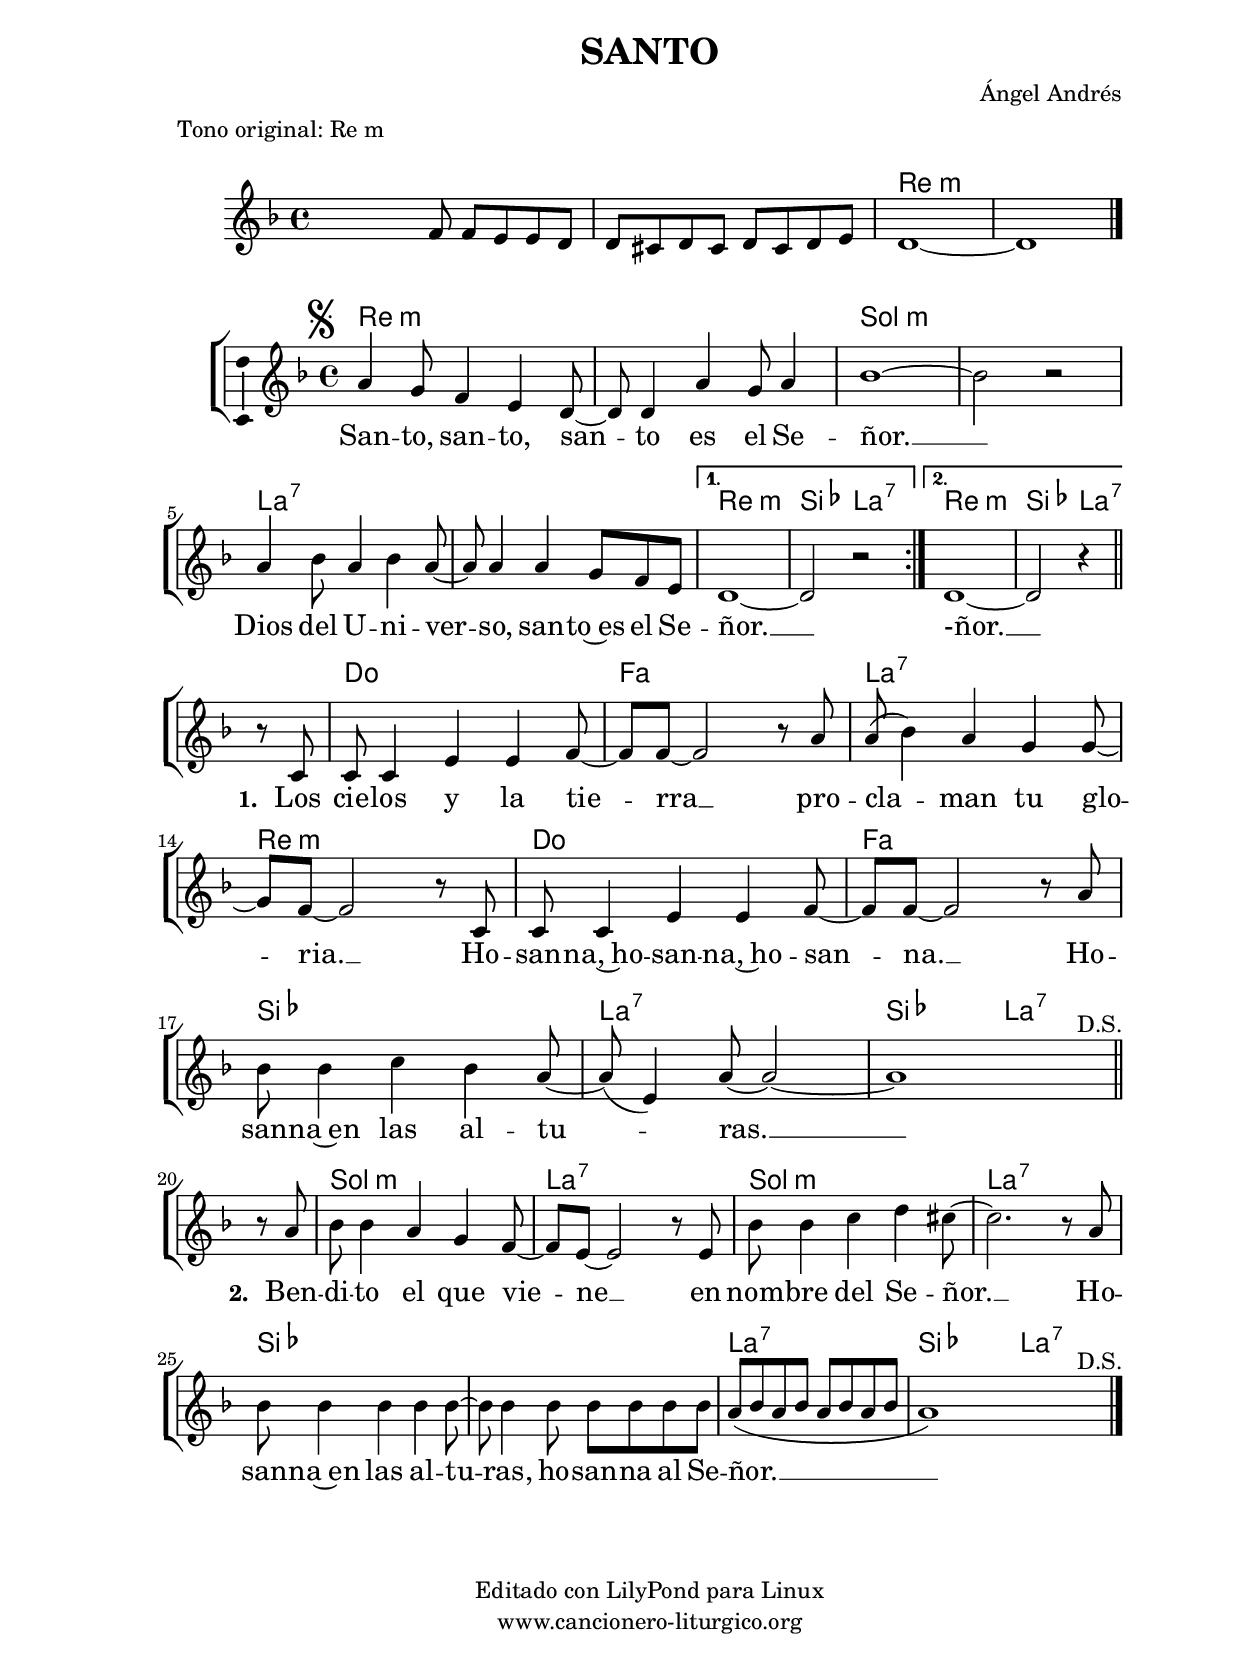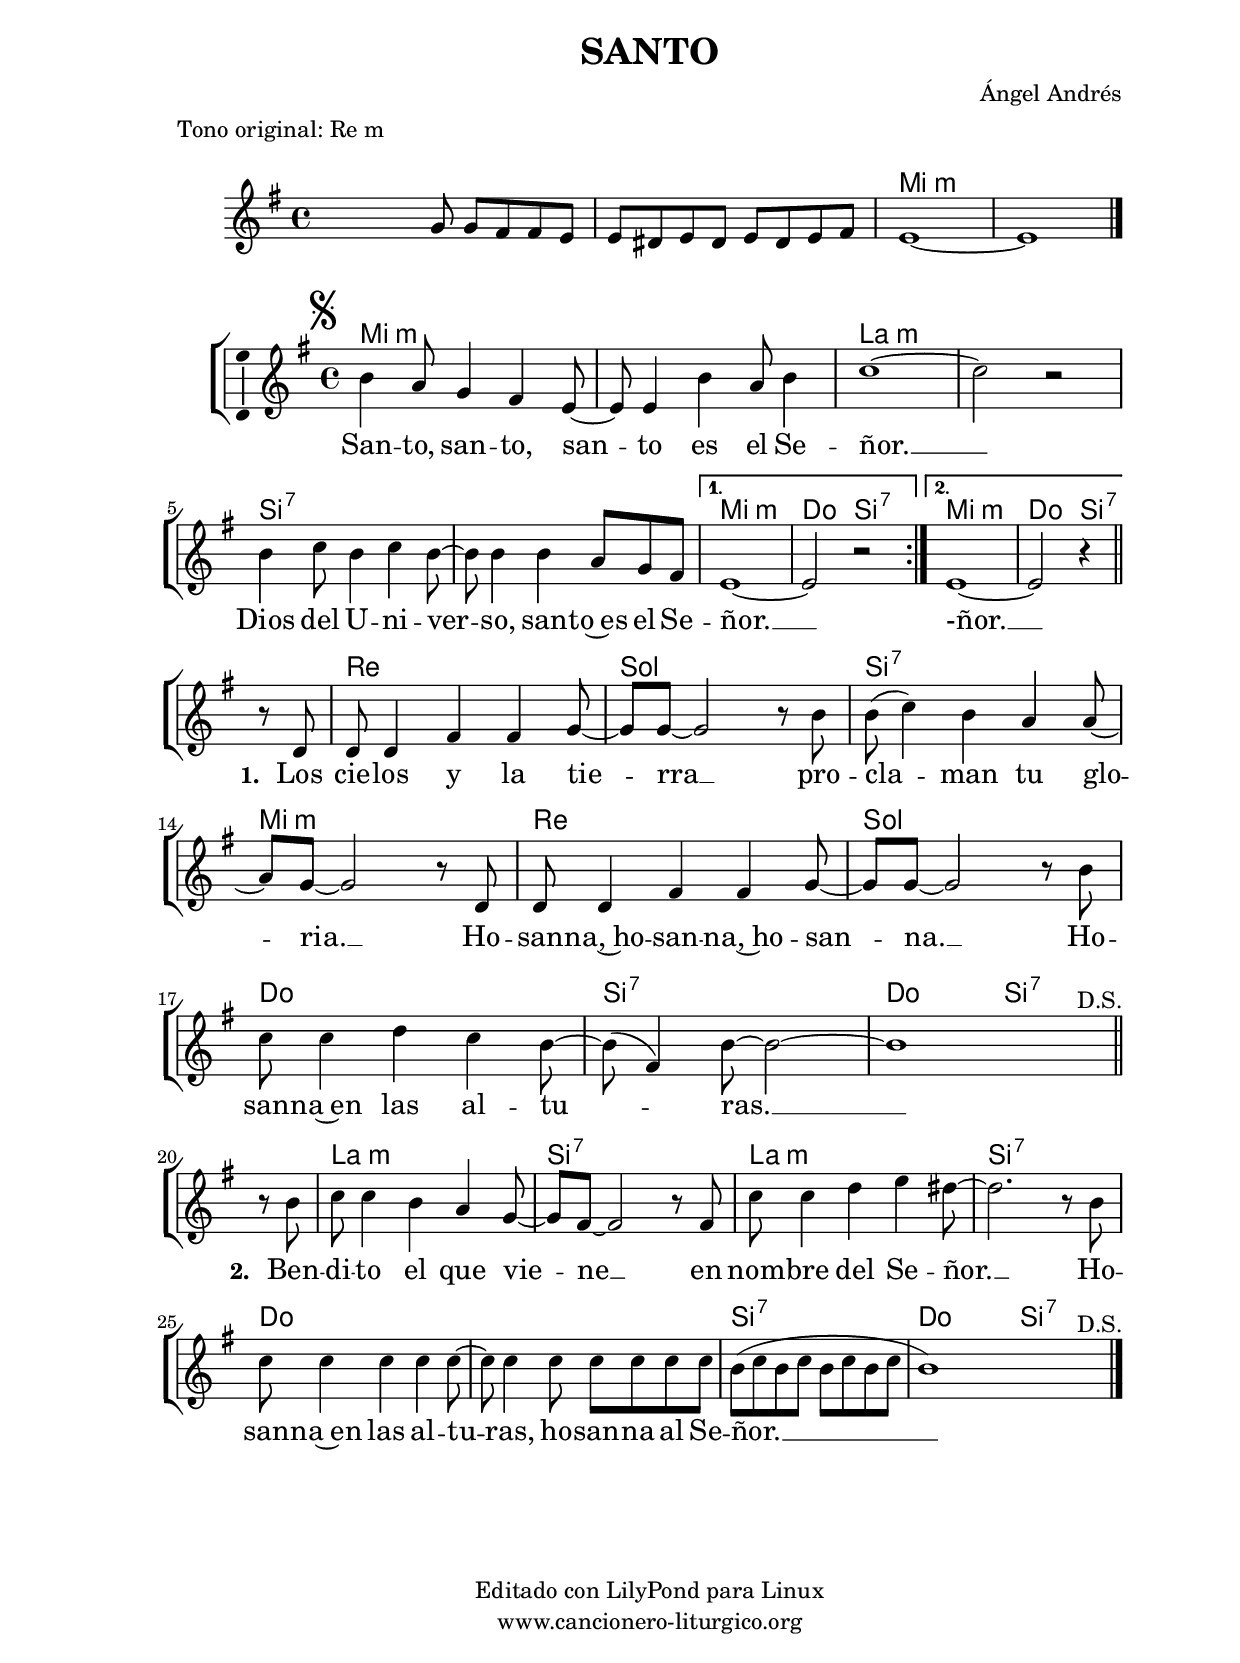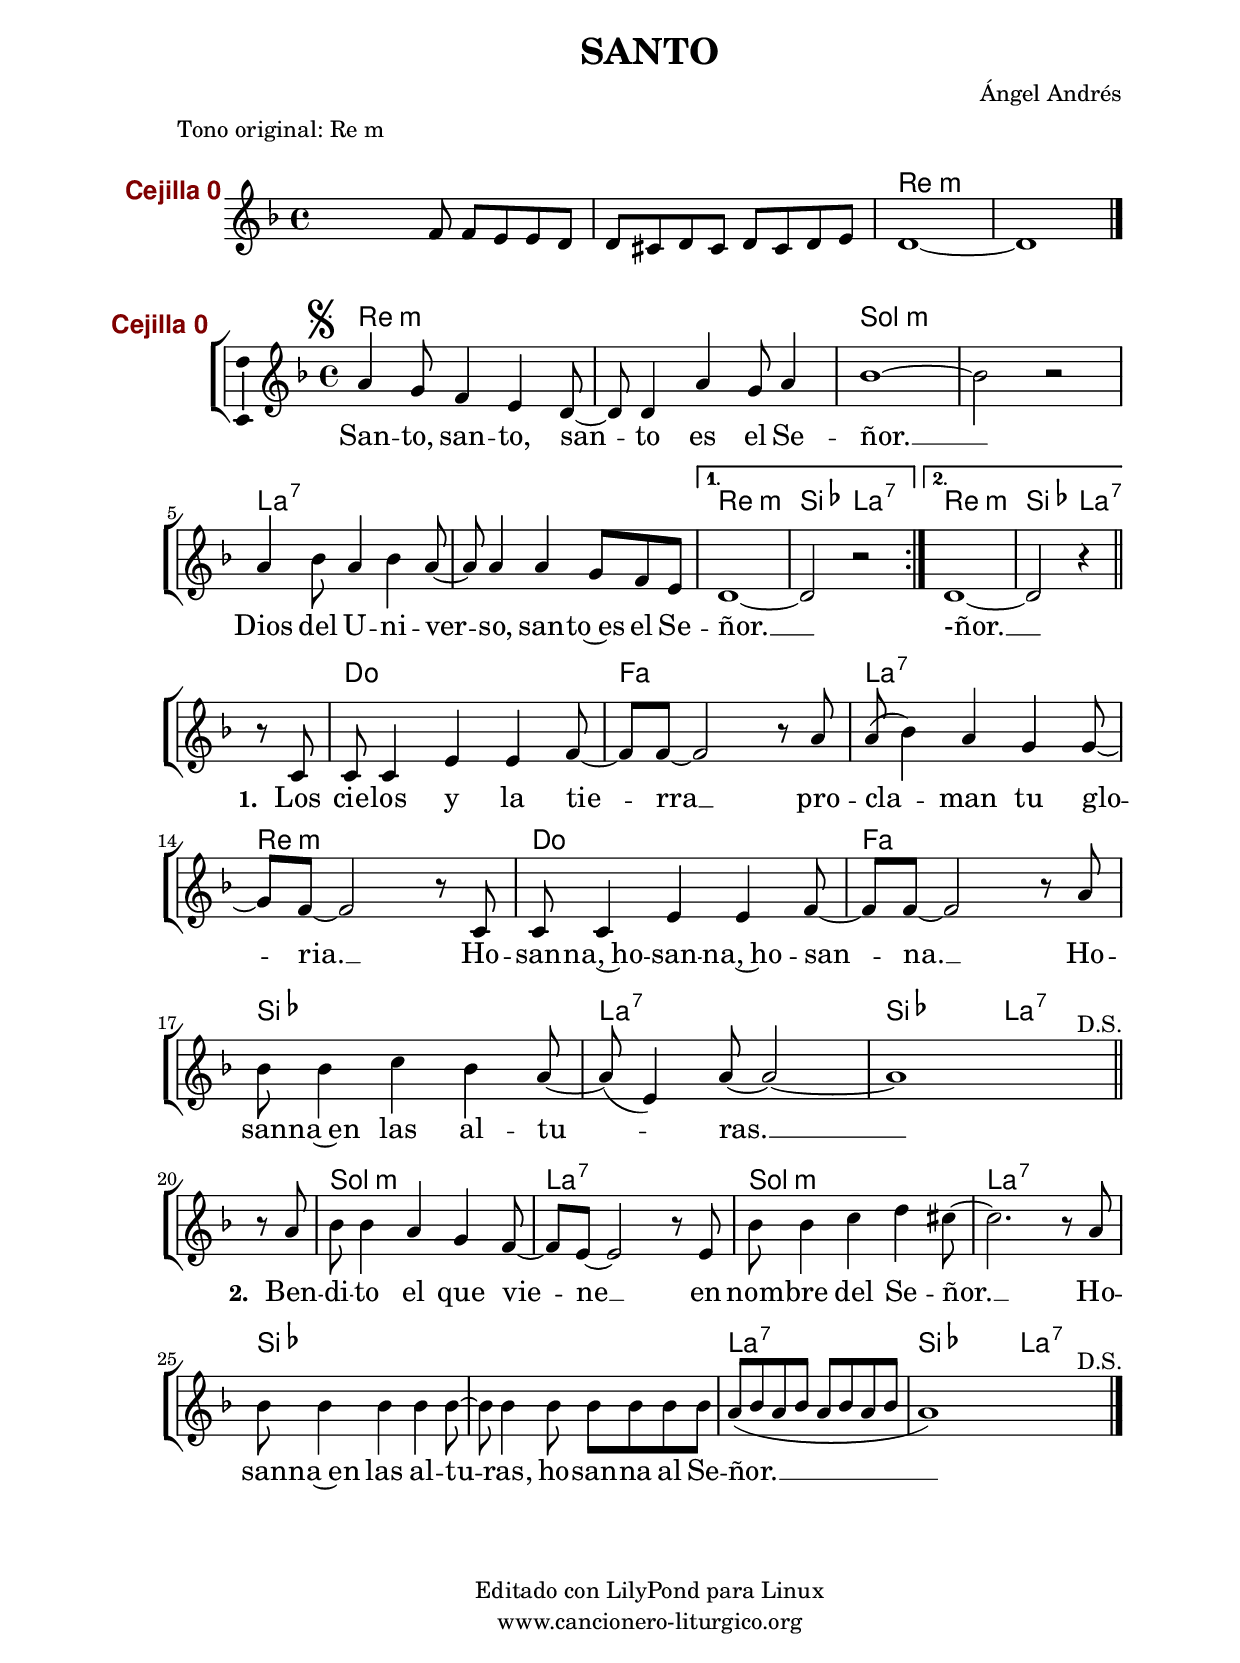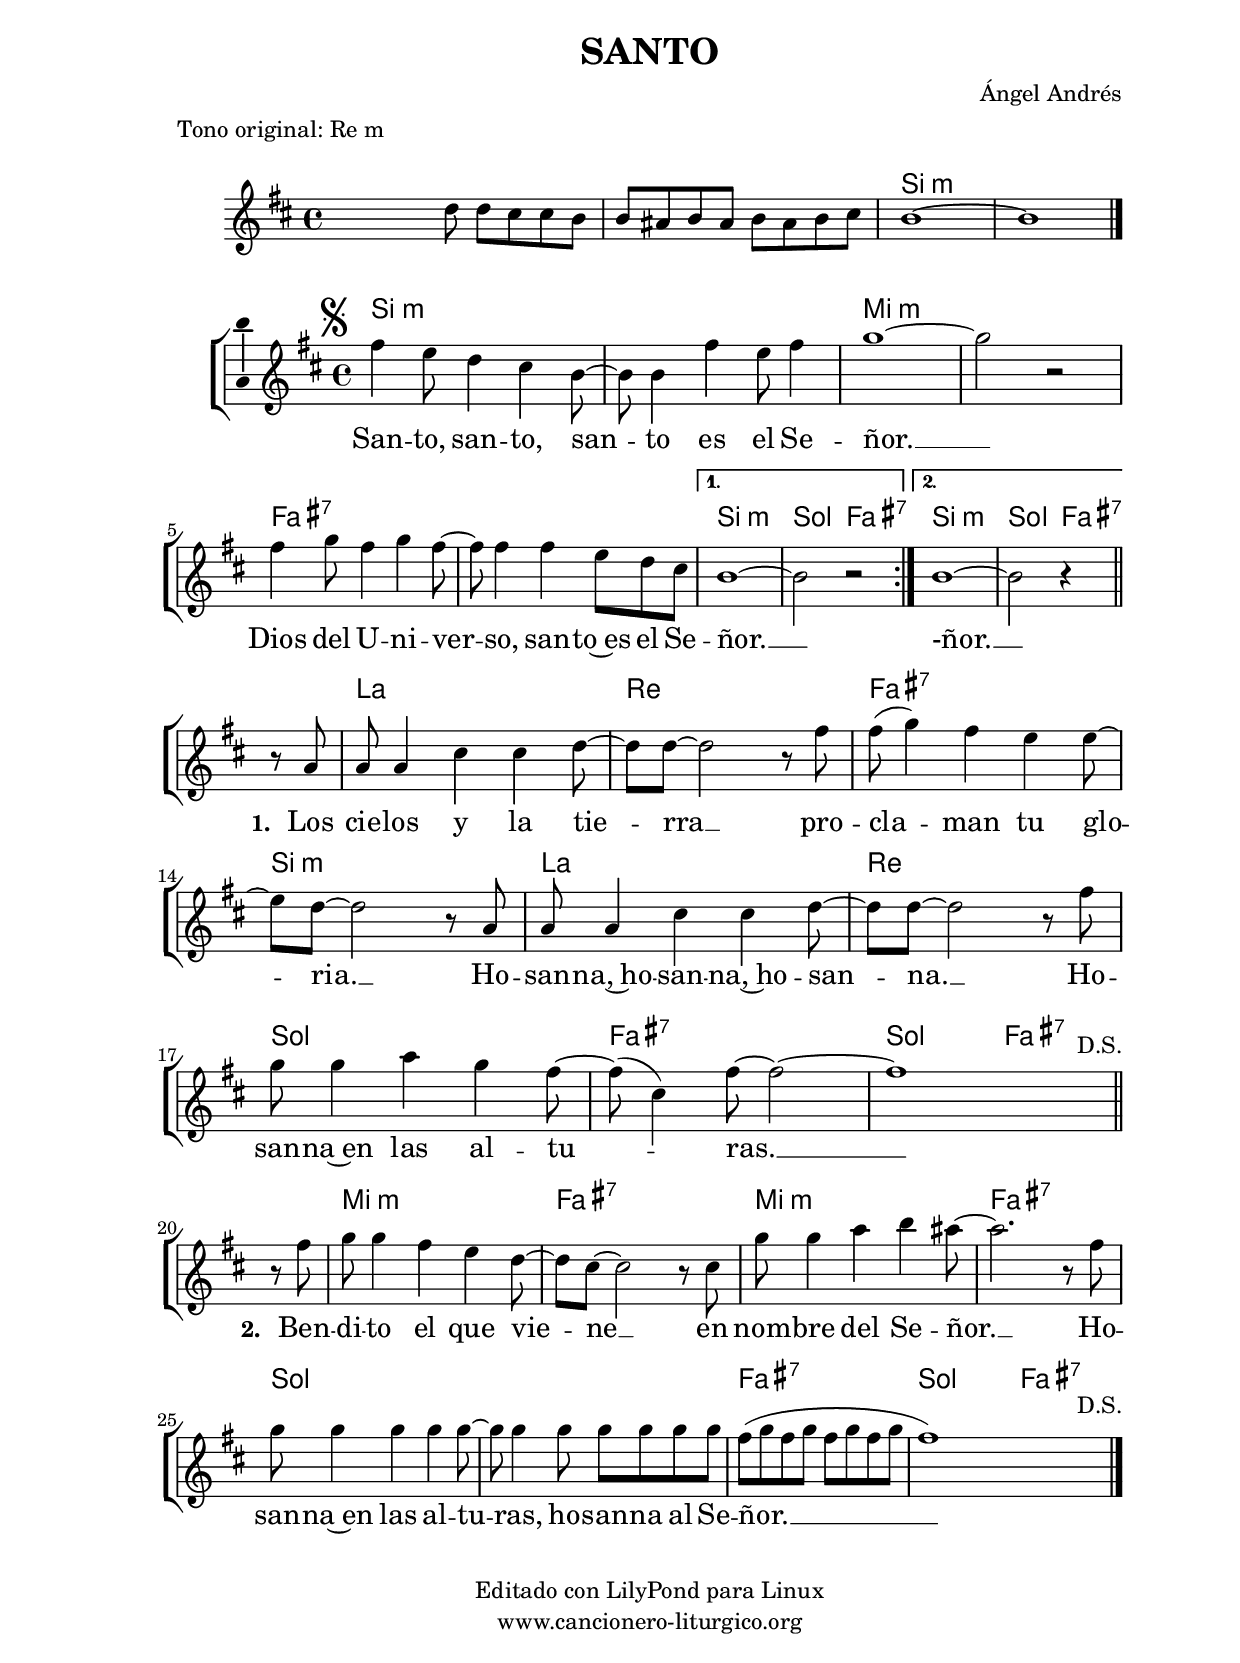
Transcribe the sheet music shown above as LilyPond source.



%versión de lilypond para la que se ha escrito esta partitura:
\version "2.16.0"

	%Tamaño papel
	#(set-default-paper-size "a4")
	%Tamaño partitura
	#(set-global-staff-size 20)
	%No responde al pulsar sobre una nota
	#(ly:set-option 'point-and-click #f)

%parámetros del encabezamiento:
\header {
	title = "SANTO"
	subtitle = ""
	composer = "Ángel Andrés"
	poet = ""
	meter = "Tono original: Re m"
	arranger = ""
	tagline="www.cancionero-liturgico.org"
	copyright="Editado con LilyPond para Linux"
	tiempo = ""
	usos = "Sanctus"
	letra = ""
	}

%parámetros asociados al papel:
\paper  {
	oddHeaderMarkup = \markup {\fill-line { \on-the-fly #not-first-page \fromproperty #'header:title \on-the-fly #not-first-page \fromproperty #'header:composer }}
	evenHeaderMarkup = \markup {\fill-line { \fromproperty #'header:composer \fromproperty #'header:title }}
	#(set-paper-size "a4")
	print-page-number = ##f
	first-page-number = 1
	print-first-page-number = ##f
%	head-separation = 3.0 \cm
	top-margin = 2.0 \cm
	bottom-margin = 0.5\cm
%%%	bottom-margin = -2.0\cm
	left-margin = 3.0 \cm
	line-width = 16.0 \cm 
	indent = 8\mm
	interscoreline = 2.\mm
	between-system-space = 15\mm
%	para que las partituras no llenen la hoja:
	ragged-bottom = ##t
%	idem para la última hoja:
	ragged-last-bottom = ##f
%	para que las partituras llenen el ancho del papel:
	ragged-last = ##f
	after-title-space = 2.5 \cm
page-count=1
%system-count=6

	%Flexible Vertical Spacing
%	markup-markup-spacing =
%	#'((basic-distance . 15) (minimum-distance . 15) (padding . 3))
	markup-system-spacing =
	#'((basic-distance . 15) (minimum-distance . 15) (padding . 3))
	system-system-spacing =
	#'((basic-distance . 15) (minimum-distance . 15) (padding . 2))
	score-system-spacing =
	#'((basic-distance . 15) (minimum-distance . 15) (padding . 5))
%	top-system-spacing = % header
%	#'((basic-distance . 8) (minimum-distance . 0) (padding . 0))
%	top-markup-spacing =
%	#'((basic-distance . 20) (minimum-distance . 20) (padding . 0))
	last-bottom-spacing = % footer
	#'((basic-distance . 5) (minimum-distance . 5) (padding . 0))
%	score-markup-spacing =
%	#'((basic-distance . 16) (minimum-distance . 13) (padding . 0))

	}


%parámetros que afectan a toda la partitura:
global =  {
	%clave de sol (G):
	\clef G
	%armadura:
%	\transpose c ees
	\key d \minor
	\tempo 4=148
	\set Score.tempoHideNote = ##t
	}


acordesintro = {
	\italianChords
	\chordmode {
%	\transpose c ees
{

s1
s1
d1:m d:m

	}
	}
}



melodiaintro = 
%	\transpose c ees
{

	\relative c'{
	\time 4/4

s4 s8
f8 f e e d
d8 cis d cis d cis d e
d1~
d1

}
	\bar "|."
	}

acordes = {
	\italianChords
	\chordmode {
%	\transpose c ees
{

\repeat volta 2 {
d1:m d:m g:m g:m a:7 a:7
}\alternative {
{
d:m
bes2 a:7
}
{
d1:m
bes2 a4:7 %s4
}
}

s4
c1 f a:7 d:m c f bes a:7 bes2 a:7

s4
g1:m a:7 g:m a:7 bes bes a:7 bes2 a:7

	}
	}
}

melodia = 
%	\transpose c ees
{
	\relative c''{
	\time 4/4

\repeat volta 2 {
\mark \markup { \musicglyph #"scripts.segno" }
a4 g8 f4 e d8~
d8 d4 a' g8 a4
bes1~
bes2 r2
a4 bes8 a4 bes a8~
a8 a4 a g8 f e
}\alternative {
{
d1~
d2 r2
}
{
d1~
d2 r4 %s4
}
}

\bar"||"
\break

\partial 4
r8 c8
c8 c4 e e f8~
f8 f8~f2 r8 a8
a8 (bes4) a g g8~
g8 f8~f2 r8 c8
c8 c4 e e f8~
f8 f8~f2 r8 a8
bes8 bes4 c bes a8~
a8 (e4) a8~a2~
a1^"                              D.S."

\bar"||"
\break

\partial4
r8 a8
bes8 bes4 a g f8~
f8 e8~e2 r8 e8
bes'8 bes4 c d cis8~
cis2. r8 a8
bes8 bes4 bes bes bes8~
bes8 bes4 bes8 bes bes bes bes
a8 (bes a bes a bes a bes
a1^"                         D.S.")

	\bar "|."
	}
	}


texto = \lyricmode {
San -- to, san -- to, san -- to es el Se -- ñor. __
Dios del U -- ni -- ver -- so, san -- to~es el Se -- ñor. __
-ñor. __

\set stanza =#"1. "
Los cie -- los y la tie -- rra __
pro -- cla -- man tu glo -- ria. __
Ho -- san -- na,~ho -- san -- na,~ho -- san -- na. __
Ho -- san -- na~en las al -- tu -- ras. __

\set stanza =#"2. "
Ben -- di -- to el que vie -- ne __
en nom -- bre del Se -- ñor. __
Ho -- san -- na~en las al -- tu -- ras,
ho -- san -- na al Se -- ñor. __

	}

acordesintroStaff = \context ChordNames = acordesintroStaff <<
	\set chordChanges = ##t
	\acordesintro
	>>

acordesStaff = \context ChordNames = acordesStaff <<
	\set chordChanges = ##t
	\acordes
	>>


%%%%%%%%%%%%%%%%%%%%%%%%%%%%%%%%%%% CEJILLA %%%%%%%%%%%%%%%%%%%%%%%%%%%%%%%%%%%
acordesintrocejilla = {
%%%	\override ChordNames.ChordName #'font-size = #-1
%%%	\override ChordNames.ChordName #'font-series = #'bold
	\transpose c c {
		\acordesintro
		}
	}

acordesintrocejillaStaff = \context ChordNames = acordesintrocejillaStaff <<
	\set Staff.instrumentName = \markup \with-color #darkred \larger \bold \sans "Cejilla 0"
	\set chordChanges = ##t
	\acordesintrocejilla
	>>
acordescejilla = {
%%%	\override ChordNames.ChordName #'font-size = #-1
%%%	\override ChordNames.ChordName #'font-series = #'bold
	\transpose c c {
		\acordes
		}
	}

acordescejillaStaff = \context ChordNames = acordescejillaStaff <<
	\set Staff.instrumentName = \markup \with-color #darkred \larger \bold \sans "Cejilla 0"
	\set chordChanges = ##t
	\acordescejilla
	>>
%%%%%%%%%%%%%%%%%%%%%%%%%%%%%%%%%%% CEJILLA %%%%%%%%%%%%%%%%%%%%%%%%%%%%%%%%%%%


vozintroStaff = \context Voice = vozintroStaff
<<
	\override Staff.StaffSymbol #'staff-space = #(magstep -0.35)
	\set Staff.midiInstrument = #"english horn"
	\set Staff.midiMinimumVolume = #0.7
	\set Staff.midiMaximumVolume = #0.9
	\global
	\melodiaintro
	>>

vozStaff = \context Voice = vozStaff
\with {\consists "Ambitus_engraver"}
<<
%	\set Staff.instrumentName = ""
%	\set Staff.shortInstrumentName = ""
%	\set Staff.midiInstrument = #"clarinet"
%	\set Staff.midiInstrument = #"cello"
%	\set Staff.midiInstrument = #"flute"
	\set Staff.midiInstrument = #"electric guitar (jazz)"
%	\set Staff.midiInstrument = #"english horn"
%	\set Staff.midiInstrument = #"violin"
%	\set Staff.midiInstrument = #"glockenspiel"
	\set Staff.midiMinimumVolume = #0.7
	\set Staff.midiMaximumVolume = #0.9
	\global
	\melodia
	>>

textoStaff = \context Lyrics = textoStaff <<
	\lyricsto vozStaff \texto
	>>

\book {
	\score {
		\context ChoirStaff {
%			\override StaffGroup.SystemStartBracket #'collapse-height = #1
%			\override Score.SystemStartBar #'collapse-height = #1
			<<
			\acordesintroStaff
			\vozintroStaff
			>>
			}
		\layout {
	    		\context {
				\Lyrics
				\override LyricText #'font-size = #2
				}
	   		 \context {
				\Score
				\override StaffSymbol #'staff-space = #(magstep +3)
				}
			}
		}
	\score {
		\context ChoirStaff {
			\override StaffGroup.SystemStartBracket #'collapse-height = #1
			\override Score.SystemStartBar #'collapse-height = #1
			<<
			\acordesStaff
			\vozStaff
			\textoStaff
			>>
			}
		\layout {
system-count=7
	    		\context {
				\Lyrics
				\override LyricText #'font-size = #2
				}
	   		 \context {
				\Score
				\override StaffSymbol #'staff-space = #(magstep +3)
				}
			}
		}
	\score {
		\unfoldRepeats
		\context ChoirStaff {
			<<
			\acordesintroStaff
			\vozintroStaff
			>>
			<<
			\acordesStaff
			\vozStaff
			>>
			}
		\midi {
	  		\context {
	  			\Score
				tempoWholesPerMinute = #(ly:make-moment 70 4)
				}
			}
		}
	}


%Partitura para guitarra
#(define output-suffix "G")
\book {
	\score {
		\context ChoirStaff {
%			\override StaffGroup.SystemStartBracket #'collapse-height = #1
%			\override Score.SystemStartBar #'collapse-height = #1
			<<
			\acordesintrocejillaStaff
			\vozintroStaff
			>>
			}
		\layout {
%%%%%%%%%%%%%%%%%%%%%%%%%%%%%%%%%%% CEJILLA %%%%%%%%%%%%%%%%%%%%%%%%%%%%%%%%%%%
			\context {
				\ChordNames \consists Instrument_name_engraver
				}
%%%%%%%%%%%%%%%%%%%%%%%%%%%%%%%%%%% CEJILLA %%%%%%%%%%%%%%%%%%%%%%%%%%%%%%%%%%%
	    		\context {
				\Lyrics
				\override LyricText #'font-size = #2
				}
	   		 \context {
				\Score
				\override StaffSymbol #'staff-space = #(magstep +3)
				}
			}
		}
	\score {
		\context ChoirStaff {
			\override StaffGroup.SystemStartBracket #'collapse-height = #1
			\override Score.SystemStartBar #'collapse-height = #1
			<<
			\acordescejillaStaff
			\vozStaff
			\textoStaff
			>>
			}
		\layout {
system-count=7
%%%%%%%%%%%%%%%%%%%%%%%%%%%%%%%%%%% CEJILLA %%%%%%%%%%%%%%%%%%%%%%%%%%%%%%%%%%%
			\context {
				\ChordNames \consists Instrument_name_engraver
				}
%%%%%%%%%%%%%%%%%%%%%%%%%%%%%%%%%%% CEJILLA %%%%%%%%%%%%%%%%%%%%%%%%%%%%%%%%%%%
	    		\context {
				\Lyrics
				\override LyricText #'font-size = #2
				}
	   		 \context {
				\Score
				\override StaffSymbol #'staff-space = #(magstep +3)
				}
			}
		}
	}


#(define output-suffix "C")
\book {
	\score {
		\context ChoirStaff {
%			\override StaffGroup.SystemStartBracket #'collapse-height = #1
%			\override Score.SystemStartBar #'collapse-height = #1
\transpose c d
			<<
			\acordesintroStaff
			\vozintroStaff
			>>
			}
		\layout {
	    		\context {
				\Lyrics
				\override LyricText #'font-size = #2
				}
	   		 \context {
				\Score
				\override StaffSymbol #'staff-space = #(magstep +3)
				}
			}
		}
	\score {
		\context ChoirStaff {
			\override StaffGroup.SystemStartBracket #'collapse-height = #1
			\override Score.SystemStartBar #'collapse-height = #1
\transpose c d
			<<
			\acordesStaff
			\vozStaff
			\textoStaff
			>>
			}
		\layout {
system-count=7
	    		\context {
				\Lyrics
				\override LyricText #'font-size = #2
				}
	   		 \context {
				\Score
				\override StaffSymbol #'staff-space = #(magstep +3)
				}
			}
		}
	}


#(define output-suffix "S")
\book {
	\score {
		\context ChoirStaff {
%			\override StaffGroup.SystemStartBracket #'collapse-height = #1
%			\override Score.SystemStartBar #'collapse-height = #1
\transpose c a
			<<
			\acordesintroStaff
			\vozintroStaff
			>>
			}
		\layout {
	    		\context {
				\Lyrics
				\override LyricText #'font-size = #2
				}
	   		 \context {
				\Score
				\override StaffSymbol #'staff-space = #(magstep +3)
				}
			}
		}
	\score {
		\context ChoirStaff {
			\override StaffGroup.SystemStartBracket #'collapse-height = #1
			\override Score.SystemStartBar #'collapse-height = #1
\transpose c a
			<<
			\acordesStaff
			\vozStaff
			\textoStaff
			>>
			}
		\layout {
system-count=7
	    		\context {
				\Lyrics
				\override LyricText #'font-size = #2
				}
	   		 \context {
				\Score
				\override StaffSymbol #'staff-space = #(magstep +3)
				}
			}
		}
	}


